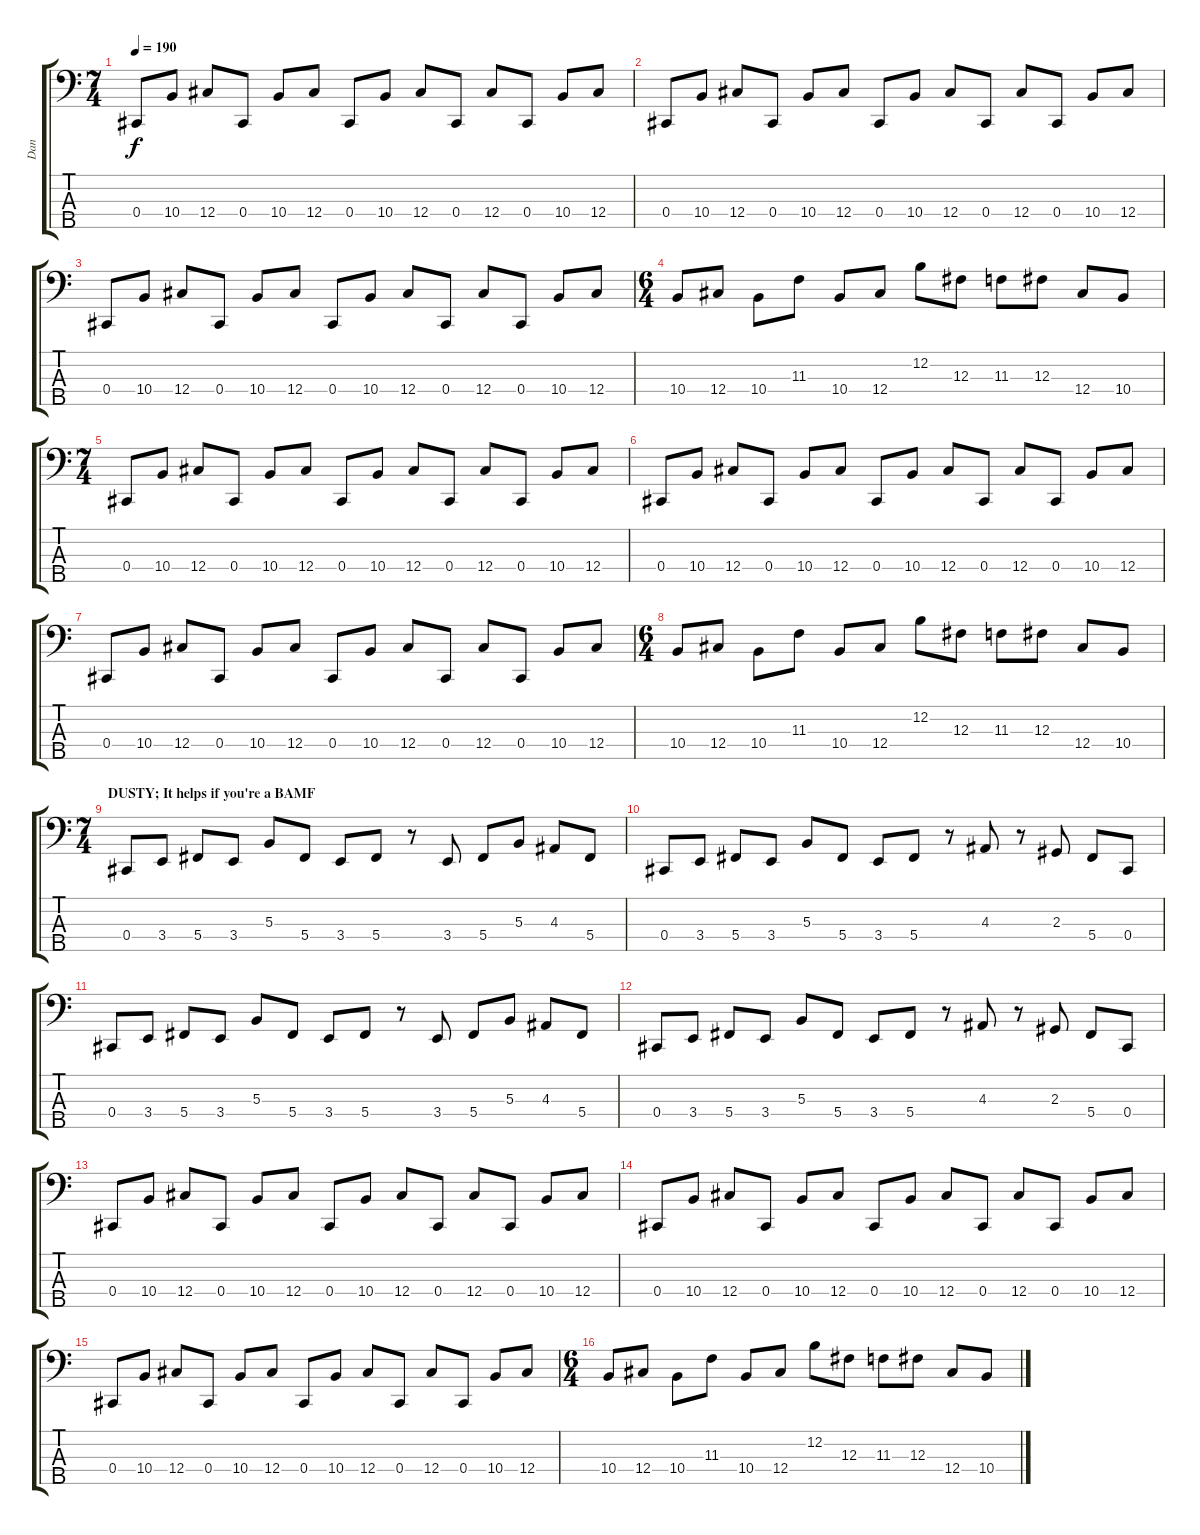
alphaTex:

\track ("Dan" "Dan") {instrument electricbasspick}
\staff {score tabs}
\tuning (E2 B1 Gb1 Db1 Ab0) {hide}
\ts (7 4)
\tempo 190
\clef f4
\ks c
0.4.8{dy f} 10.4.8 12.4.8 0.4.8 10.4.8 12.4.8 0.4.8 10.4.8 12.4.8 0.4.8 12.4.8 0.4.8 10.4.8 12.4.8 |
0.4.8 10.4.8 12.4.8 0.4.8 10.4.8 12.4.8 0.4.8 10.4.8 12.4.8 0.4.8 12.4.8 0.4.8 10.4.8 12.4.8 |
0.4.8 10.4.8 12.4.8 0.4.8 10.4.8 12.4.8 0.4.8 10.4.8 12.4.8 0.4.8 12.4.8 0.4.8 10.4.8 12.4.8 |
\ts (6 4)
10.4.8 12.4.8 10.4.8 11.3.8 10.4.8 12.4.8 12.2.8 12.3.8 11.3.8 12.3.8 12.4.8 10.4.8 |
\ts (7 4)
0.4.8 10.4.8 12.4.8 0.4.8 10.4.8 12.4.8 0.4.8 10.4.8 12.4.8 0.4.8 12.4.8 0.4.8 10.4.8 12.4.8 |
0.4.8 10.4.8 12.4.8 0.4.8 10.4.8 12.4.8 0.4.8 10.4.8 12.4.8 0.4.8 12.4.8 0.4.8 10.4.8 12.4.8 |
0.4.8 10.4.8 12.4.8 0.4.8 10.4.8 12.4.8 0.4.8 10.4.8 12.4.8 0.4.8 12.4.8 0.4.8 10.4.8 12.4.8 |
\ts (6 4)
10.4.8 12.4.8 10.4.8 11.3.8 10.4.8 12.4.8 12.2.8 12.3.8 11.3.8 12.3.8 12.4.8 10.4.8 |
\ts (7 4)
\section ("" "DUSTY; It helps if you're a BAMF")
0.4.8 3.4.8 5.4.8 3.4.8 5.3.8 5.4.8 3.4.8 5.4.8 r.8 3.4.8 5.4.8 5.3.8 4.3.8 5.4.8 |
0.4.8 3.4.8 5.4.8 3.4.8 5.3.8 5.4.8 3.4.8 5.4.8 r.8 4.3.8 r.8 2.3.8 5.4.8 0.4.8 |
0.4.8 3.4.8 5.4.8 3.4.8 5.3.8 5.4.8 3.4.8 5.4.8 r.8 3.4.8 5.4.8 5.3.8 4.3.8 5.4.8 |
0.4.8 3.4.8 5.4.8 3.4.8 5.3.8 5.4.8 3.4.8 5.4.8 r.8 4.3.8 r.8 2.3.8 5.4.8 0.4.8 |
\section ("" "")
0.4.8 10.4.8 12.4.8 0.4.8 10.4.8 12.4.8 0.4.8 10.4.8 12.4.8 0.4.8 12.4.8 0.4.8 10.4.8 12.4.8 |
0.4.8 10.4.8 12.4.8 0.4.8 10.4.8 12.4.8 0.4.8 10.4.8 12.4.8 0.4.8 12.4.8 0.4.8 10.4.8 12.4.8 |
0.4.8 10.4.8 12.4.8 0.4.8 10.4.8 12.4.8 0.4.8 10.4.8 12.4.8 0.4.8 12.4.8 0.4.8 10.4.8 12.4.8 |
\ts (6 4)
10.4.8 12.4.8 10.4.8 11.3.8 10.4.8 12.4.8 12.2.8 12.3.8 11.3.8 12.3.8 12.4.8 10.4.8
